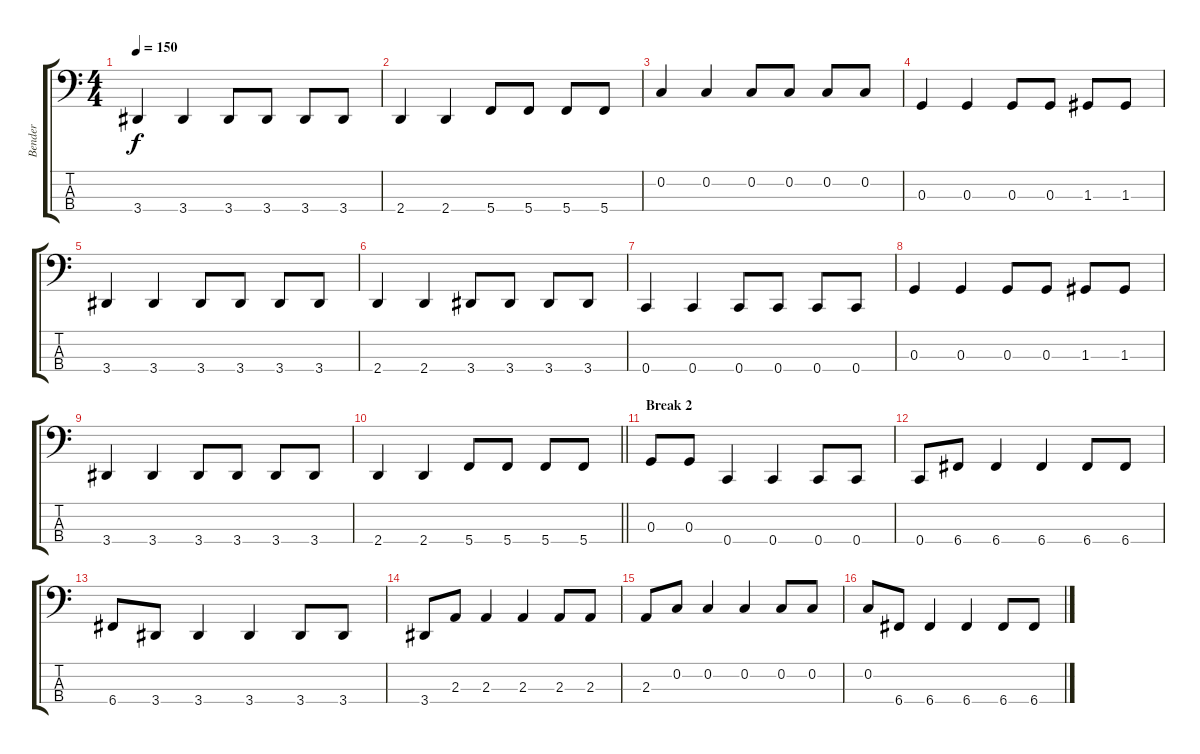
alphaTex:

\track ("Bender" "Bender") {instrument electricbasspick}
\staff {score tabs}
\tuning (F2 C2 G1 C1) {hide}
\ts (4 4)
\tempo 150
\clef f4
\ks c
3.4.4{dy f} 3.4.4 3.4.8 3.4.8 3.4.8 3.4.8 |
2.4.4 2.4.4 5.4.8 5.4.8 5.4.8 5.4.8 |
0.2.4 0.2.4 0.2.8 0.2.8 0.2.8 0.2.8 |
0.3.4 0.3.4 0.3.8 0.3.8 1.3.8 1.3.8 |
3.4.4 3.4.4 3.4.8 3.4.8 3.4.8 3.4.8 |
2.4.4 2.4.4 3.4.8 3.4.8 3.4.8 3.4.8 |
0.4.4 0.4.4 0.4.8 0.4.8 0.4.8 0.4.8 |
0.3.4 0.3.4 0.3.8 0.3.8 1.3.8 1.3.8 |
3.4.4 3.4.4 3.4.8 3.4.8 3.4.8 3.4.8 |
\barLineRight lightlight
2.4.4 2.4.4 5.4.8 5.4.8 5.4.8 5.4.8 |
\section ("" "Break 2")
0.3.8{volume 12} 0.3.8 0.4.4 0.4.4 0.4.8 0.4.8 |
0.4.8 6.4.8 6.4.4 6.4.4 6.4.8 6.4.8 |
6.4.8 3.4.8 3.4.4 3.4.4 3.4.8 3.4.8 |
3.4.8 2.3.8 2.3.4 2.3.4 2.3.8 2.3.8 |
2.3.8 0.2.8 0.2.4 0.2.4 0.2.8 0.2.8 |
0.2.8 6.4.8 6.4.4 6.4.4 6.4.8 6.4.8
